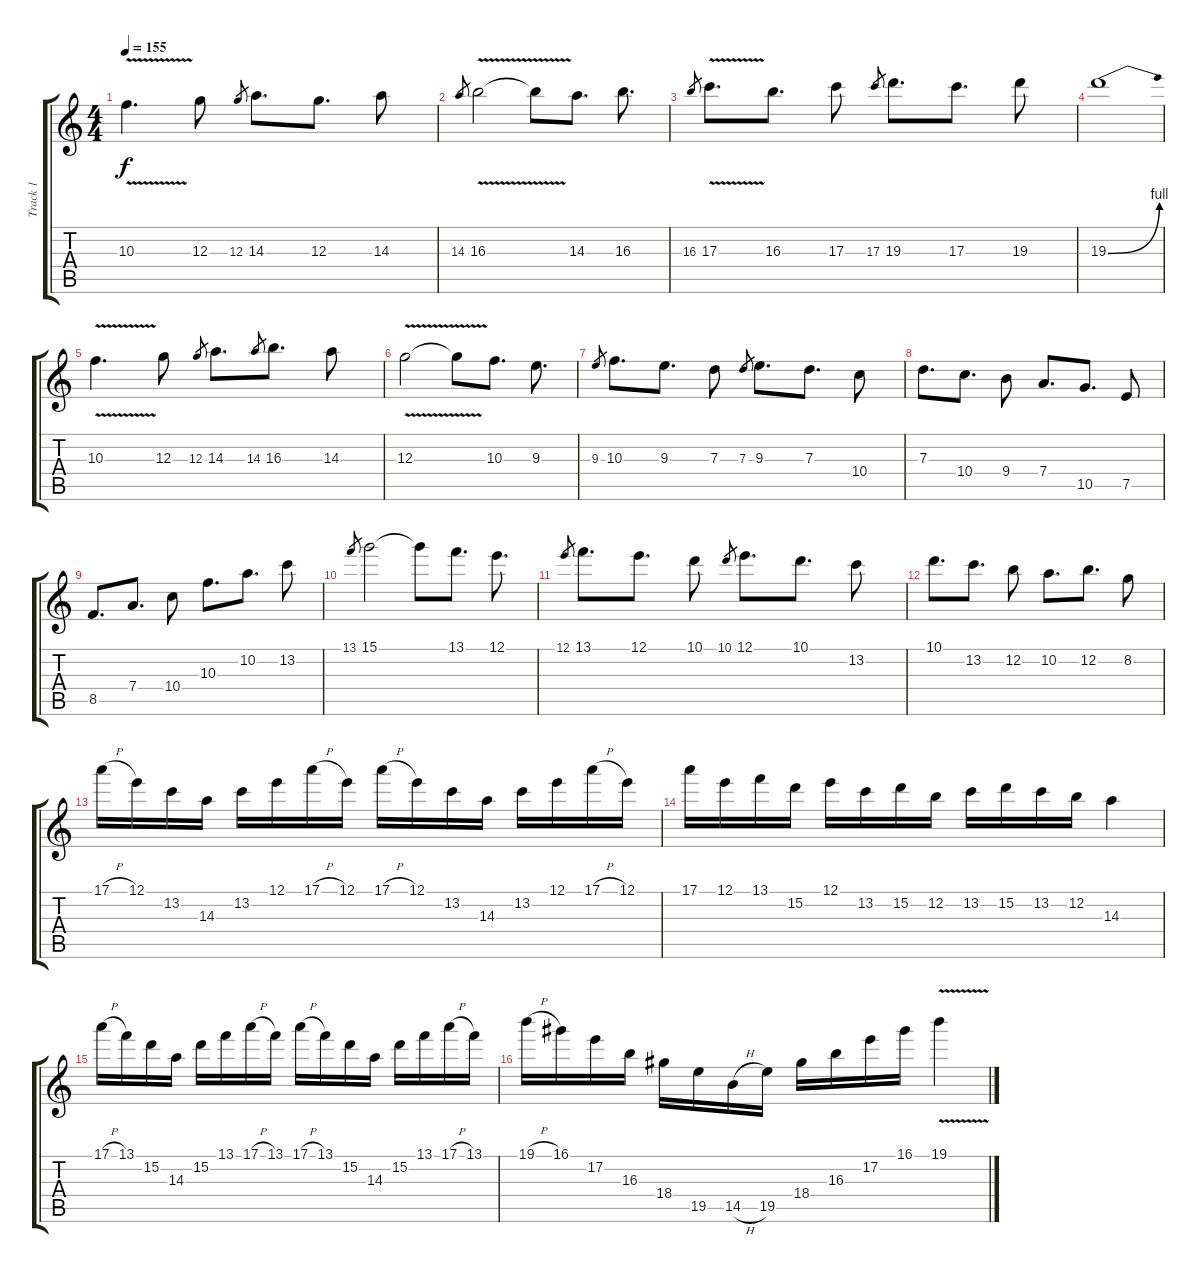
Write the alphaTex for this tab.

\track ("Track 1" "Track 1") {instrument overdrivenguitar}
\staff {score tabs}
\tuning (E4 B3 G3 D3 A2 E2) {hide}
\ts (4 4)
\tempo 155
\clef g2
\ks c
10.3{v}.4{d dy f} 12.3.8 12.3.8{gr} 14.3.8{d} 12.3.8{d} 14.3.8 |
14.3.8{gr} 16.3{v}.2 16.3{t}.8 14.3.8{d} 16.3.8{d} |
16.3.8{gr} 17.3{v}.8{d} 16.3.8{d} 17.3.8 17.3.8{gr} 19.3.8{d} 17.3.8{d} 19.3.8 |
19.3{be (bend 0 0 60 4)}.1 |
10.3{v}.4{d} 12.3.8 12.3.8{gr} 14.3.8{d} 14.3.8{gr} 16.3.8{d} 14.3.8 |
12.3{v}.2 12.3{t}.8 10.3.8{d} 9.3.8{d} |
9.3.8{gr} 10.3.8{d} 9.3.8{d} 7.3.8 7.3.8{gr} 9.3.8{d} 7.3.8{d} 10.4.8 |
7.3.8{d} 10.4.8{d} 9.4.8 7.4.8{d} 10.5.8{d} 7.5.8 |
8.5.8{d} 7.4.8{d} 10.4.8 10.3.8{d} 10.2.8{d} 13.2.8 |
13.1.8{gr} 15.1.2 15.1{t}.8 13.1.8{d} 12.1.8{d} |
12.1.8{gr} 13.1.8{d} 12.1.8{d} 10.1.8 10.1.8{gr} 12.1.8{d} 10.1.8{d} 13.2.8 |
10.1.8{d} 13.2.8{d} 12.2.8 10.2.8{d} 12.2.8{d} 8.2.8 |
17.1{h}.16{volume 14 balance 8} 12.1.16 13.2.16 14.3.16 13.2.16 12.1.16 17.1{h}.16 12.1.16 17.1{h}.16 12.1.16 13.2.16 14.3.16 13.2.16 12.1.16 17.1{h}.16 12.1.16 |
17.1.16 12.1.16 13.1.16 15.2.16 12.1.16 13.2.16 15.2.16 12.2.16 13.2.16 15.2.16 13.2.16 12.2.16 14.3.4 |
17.1{h}.16 13.1.16 15.2.16 14.3.16 15.2.16 13.1.16 17.1{h}.16 13.1.16 17.1{h}.16 13.1.16 15.2.16 14.3.16 15.2.16 13.1.16 17.1{h}.16 13.1.16 |
19.1{h}.16 16.1.16 17.2.16 16.3.16 18.4.16 19.5.16 14.5{h}.16 19.5.16 18.4.16 16.3.16 17.2.16 16.1.16 19.1{v}.4
